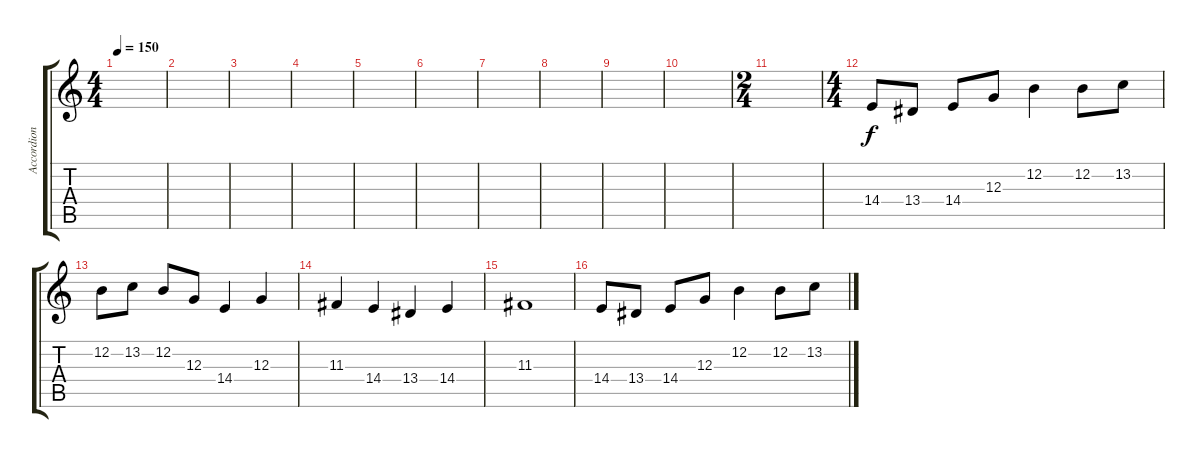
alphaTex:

\track ("Accordion" "Accordion") {instrument accordion}
\staff {score tabs}
\tuning (E4 B3 G3 D3 A2 E2) {hide}
\ts (4 4)
\tempo 150
\clef g2
\ks c
|
|
|
|
|
|
|
|
|
|
\ts (2 4)
|
\ts (4 4)
14.4.8 13.4.8 14.4.8 12.3.8 12.2.4 12.2.8 13.2.8 |
12.2.8 13.2.8 12.2.8 12.3.8 14.4.4 12.3.4 |
11.3.4 14.4.4 13.4.4 14.4.4 |
11.3.1 |
14.4.8 13.4.8 14.4.8 12.3.8 12.2.4 12.2.8 13.2.8
